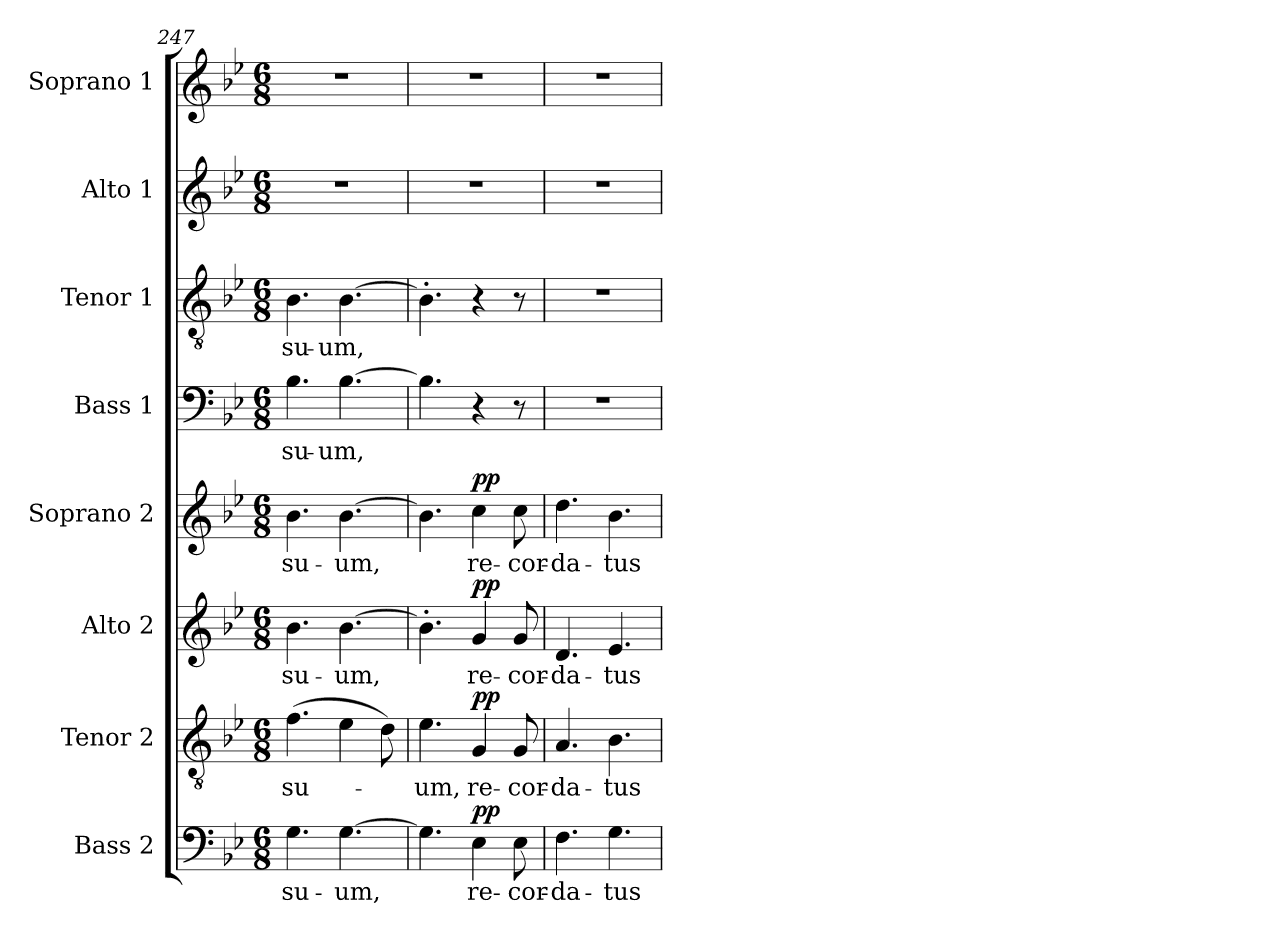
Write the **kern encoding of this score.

**kern	**text	**dynam	**kern	**text	**dynam	**kern	**text	**dynam	**kern	**text	**dynam	**kern	**text	**kern	**text	**kern	**kern
*part8	*part8	*part8	*part7	*part7	*part7	*part6	*part6	*part6	*part5	*part5	*part5	*part4	*part4	*part3	*part3	*part2	*part1
*staff8	*staff8	*staff8	*staff7	*staff7	*staff7	*staff6	*staff6	*staff6	*staff5	*staff5	*staff5	*staff4	*staff4	*staff3	*staff3	*staff2	*staff1
*I"Bass 2	*	*	*I"Tenor 2	*	*	*I"Alto 2	*	*	*I"Soprano 2	*	*	*I"Bass 1	*	*I"Tenor 1	*	*I"Alto 1	*I"Soprano 1
*I'B 2.	*	*	*I'T 2.	*	*	*I'A 2.	*	*	*I'S 2.	*	*	*I'B 1.	*	*I'T 1.	*	*I'A 1.	*I'S 1.
*clefF4	*	*	*clefGv2	*	*	*clefG2	*	*	*clefG2	*	*	*clefF4	*	*clefGv2	*	*clefG2	*clefG2
*	*	*	*ITrd7c12	*	*	*	*	*	*	*	*	*	*	*ITrd7c12	*	*	*
*k[b-e-]	*	*	*k[b-e-]	*	*	*k[b-e-]	*	*	*k[b-e-]	*	*	*k[b-e-]	*	*k[b-e-]	*	*k[b-e-]	*k[b-e-]
*B-:	*	*	*B-:	*	*	*B-:	*	*	*B-:	*	*	*B-:	*	*B-:	*	*B-:	*B-:
*M6/8	*	*	*M6/8	*	*	*M6/8	*	*	*M6/8	*	*	*M6/8	*	*M6/8	*	*M6/8	*M6/8
=247	=247	=247	=247	=247	=247	=247	=247	=247	=247	=247	=247	=247	=247	=247	=247	=247	=247
!	!LO:LY:b:color=#000000	!	!	!	!	!	!	!	!	!	!	!	!	!	!	!	!
!	!	!	!	!LO:LY:b:color=#000000	!	!	!	!	!	!	!	!	!	!	!	!	!
!	!	!	!	!	!	!	!LO:LY:b:color=#000000	!	!	!	!	!	!	!	!	!	!
!	!	!	!	!	!	!	!	!	!	!LO:LY:b:color=#000000	!	!	!	!	!	!	!
!	!	!	!	!	!	!	!	!	!	!	!	!	!LO:LY:b:color=#000000	!	!	!	!
!	!	!	!	!	!	!	!	!	!	!	!	!	!	!	!LO:LY:b:color=#000000	!LO:N:vis=1	!LO:N:vis=1
4.Gi\	su-	.	(4.Fi\	su-	.	4.b-i\	su-	.	4.b-i\	su-	.	4.B-i\	su-	4.BB-i\	su-	2.r	2.r
!	!LO:LY:b:color=#000000	!	!	!	!	!	!	!	!	!	!	!	!	!	!	!	!
!	!	!	!	!	!	!	!LO:LY:b:color=#000000	!	!	!	!	!	!	!	!	!	!
!	!	!	!	!	!	!	!	!	!	!LO:LY:b:color=#000000	!	!	!	!	!	!	!
!	!	!	!	!	!	!	!	!	!	!	!	!	!LO:LY:b:color=#000000	!	!	!	!
!	!	!	!	!	!	!	!	!	!	!	!	!	!	!	!LO:LY:b:color=#000000	!	!
[4.Gi\	-um,	.	4E-i\	.	.	[4.b-i\	-um,	.	[4.b-i\	-um,	.	[4.B-i\	-um,	[4.BB-i\	-um,	.	.
.	.	.	8Di\)	.	.	.	.	.	.	.	.	.	.	.	.	.	.
!!LO:LB:g=z
=248	=248	=248	=248	=248	=248	=248	=248	=248	=248	=248	=248	=248	=248	=248	=248	=248	=248
!	!	!	!	!LO:LY:b:color=#000000	!	!	!	!	!	!	!	!	!	!	!	!LO:N:vis=1	!LO:N:vis=1
4.Gi\]	.	.	4.E-i\	-um,	.	4.b-'i\]	.	.	4.b-i\]	.	.	4.B-i\]	.	4.BB-'i\]	.	2.r	2.r
!	!LO:LY:b:color=#000000	!	!	!	!	!	!	!	!	!	!	!	!	!	!	!	!
!	!	!	!	!LO:LY:b:color=#000000	!	!	!	!	!	!	!	!	!	!	!	!	!
!	!	!	!	!	!	!	!LO:LY:b:color=#000000	!	!	!	!	!	!	!	!	!	!
!	!	!	!	!	!	!	!	!	!	!LO:LY:b:color=#000000	!	!	!	!	!	!	!
4E-i\	re-	pp	4GGi/	re-	pp	4gi/	re-	pp	4cci\	re-	pp	4r	.	4r	.	.	.
!	!LO:LY:b:color=#000000	!	!	!	!	!	!	!	!	!	!	!	!	!	!	!	!
!	!	!	!	!LO:LY:b:color=#000000	!	!	!	!	!	!	!	!	!	!	!	!	!
!	!	!	!	!	!	!	!LO:LY:b:color=#000000	!	!	!	!	!	!	!	!	!	!
!	!	!	!	!	!	!	!	!	!	!LO:LY:b:color=#000000	!	!	!	!	!	!	!
8E-i\	-cor-	.	8GGi/	-cor-	.	8gi/	-cor-	.	8cci\	-cor-	.	8r	.	8r	.	.	.
=249	=249	=249	=249	=249	=249	=249	=249	=249	=249	=249	=249	=249	=249	=249	=249	=249	=249
!	!LO:LY:b:color=#000000	!	!	!	!	!	!	!	!	!	!	!	!	!	!	!	!
!	!	!	!	!LO:LY:b:color=#000000	!	!	!	!	!	!	!	!	!	!	!	!	!
!	!	!	!	!	!	!	!LO:LY:b:color=#000000	!	!	!	!	!	!	!	!	!	!
!	!	!	!	!	!	!	!	!	!	!LO:LY:b:color=#000000	!	!LO:N:vis=1	!	!LO:N:vis=1	!	!LO:N:vis=1	!LO:N:vis=1
4.Fi\	-da-	.	4.AAi/	-da-	.	4.di/	-da-	.	4.ddi\	-da-	.	2.r	.	2.r	.	2.r	2.r
!	!LO:LY:b:color=#000000	!	!	!	!	!	!	!	!	!	!	!	!	!	!	!	!
!	!	!	!	!LO:LY:b:color=#000000	!	!	!	!	!	!	!	!	!	!	!	!	!
!	!	!	!	!	!	!	!LO:LY:b:color=#000000	!	!	!	!	!	!	!	!	!	!
!	!	!	!	!	!	!	!	!	!	!LO:LY:b:color=#000000	!	!	!	!	!	!	!
4.Gi\	-tus	.	4.BB-i\	-tus	.	4.e-i/	-tus	.	4.b-i\	-tus	.	.	.	.	.	.	.
=	=	=	=	=	=	=	=	=	=	=	=	=	=	=	=	=	=
*-	*-	*-	*-	*-	*-	*-	*-	*-	*-	*-	*-	*-	*-	*-	*-	*-	*-
